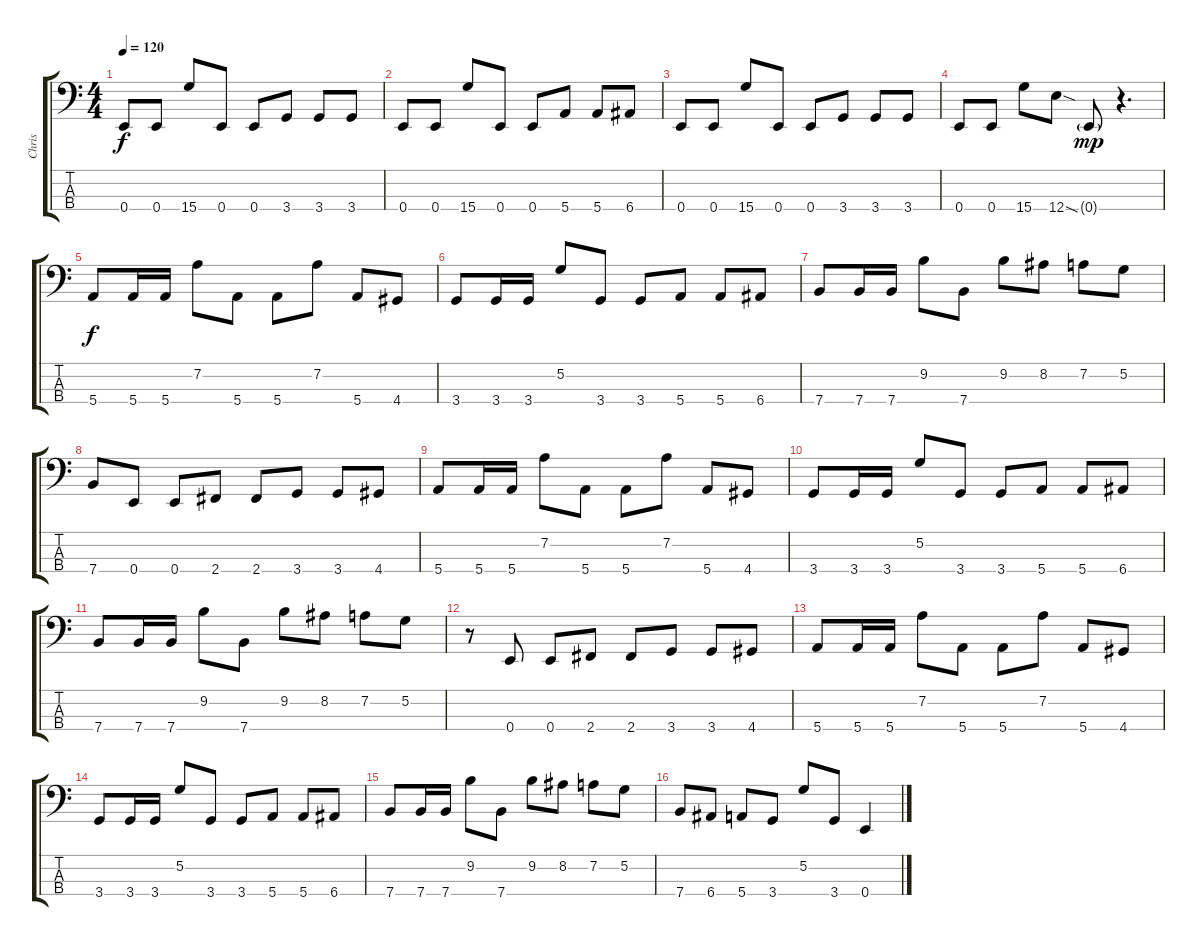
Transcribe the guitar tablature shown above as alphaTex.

\track ("Chris" "Chris") {instrument electricbassfinger}
\staff {score tabs}
\tuning (G2 D2 A1 E1) {hide}
\ts (4 4)
\tempo 120
\clef f4
\ks c
0.4.8{dy f} 0.4.8 15.4.8 0.4.8 0.4.8 3.4.8 3.4.8 3.4.8 |
0.4.8 0.4.8 15.4.8 0.4.8 0.4.8 5.4.8 5.4.8 6.4.8 |
0.4.8 0.4.8 15.4.8 0.4.8 0.4.8 3.4.8 3.4.8 3.4.8 |
0.4.8 0.4.8 15.4.8 12.4{sod}.8 0.4{g}.8{dy mp} r.4{d} |
5.4.8{dy f} 5.4.16 5.4.16 7.2.8 5.4.8 5.4.8 7.2.8 5.4.8 4.4.8 |
3.4.8 3.4.16 3.4.16 5.2.8 3.4.8 3.4.8 5.4.8 5.4.8 6.4.8 |
7.4.8 7.4.16 7.4.16 9.2.8 7.4.8 9.2.8 8.2.8 7.2.8 5.2.8 |
7.4.8 0.4.8 0.4.8 2.4.8 2.4.8 3.4.8 3.4.8 4.4.8 |
5.4.8 5.4.16 5.4.16 7.2.8 5.4.8 5.4.8 7.2.8 5.4.8 4.4.8 |
3.4.8 3.4.16 3.4.16 5.2.8 3.4.8 3.4.8 5.4.8 5.4.8 6.4.8 |
7.4.8 7.4.16 7.4.16 9.2.8 7.4.8 9.2.8 8.2.8 7.2.8 5.2.8 |
r.8 0.4.8 0.4.8 2.4.8 2.4.8 3.4.8 3.4.8 4.4.8 |
5.4.8 5.4.16 5.4.16 7.2.8 5.4.8 5.4.8 7.2.8 5.4.8 4.4.8 |
3.4.8 3.4.16 3.4.16 5.2.8 3.4.8 3.4.8 5.4.8 5.4.8 6.4.8 |
7.4.8 7.4.16 7.4.16 9.2.8 7.4.8 9.2.8 8.2.8 7.2.8 5.2.8 |
7.4.8 6.4.8 5.4.8 3.4.8 5.2.8 3.4.8 0.4.4
